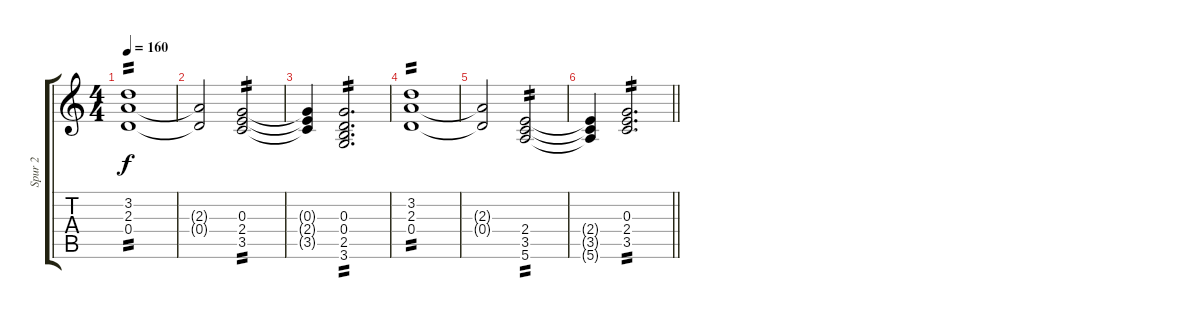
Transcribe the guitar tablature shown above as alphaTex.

\track ("Spur 2" "Spur 2") {instrument distortionguitar}
\staff {score tabs}
\tuning (E4 B3 G3 D3 A2 E2) {hide}
\ts (4 4)
\tempo 160
\clef g2
\ks c
(3.2 2.3 0.4).1{tp 2 dy f} |
(2.3{t} 0.4{t}).2 (0.3 2.4 3.5).2{tp 2} |
(0.3{t} 2.4{t} 3.5{t}).4 (0.3 0.4 2.5 3.6).2{d tp 2} |
(3.2 2.3 0.4).1{tp 2} |
(2.3{t} 0.4{t}).2 (2.4 3.5 5.6).2{tp 2} |
\barLineRight lightlight
(2.4{t} 3.5{t} 5.6{t}).4 (0.3 2.4 3.5).2{d tp 2}
